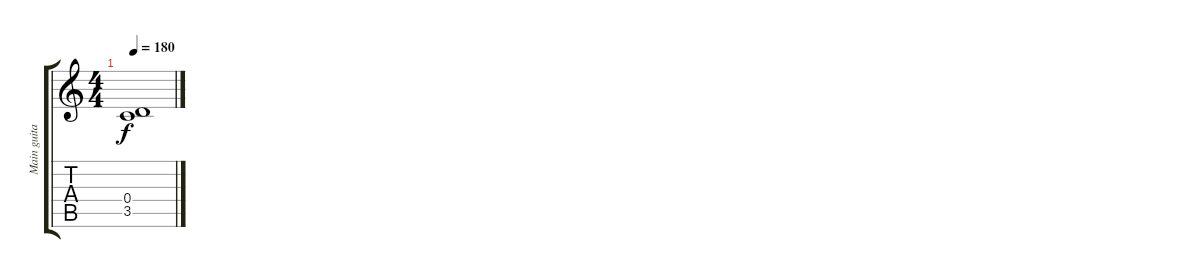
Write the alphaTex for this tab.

\track ("Main guitar" "Main guita") {instrument distortionguitar}
\staff {score tabs}
\tuning (E4 B3 G3 D3 A2 E2) {hide}
\ts (4 4)
\tempo 180
\clef g2
\ks c
(0.4 3.5{t}).1{dy f}
